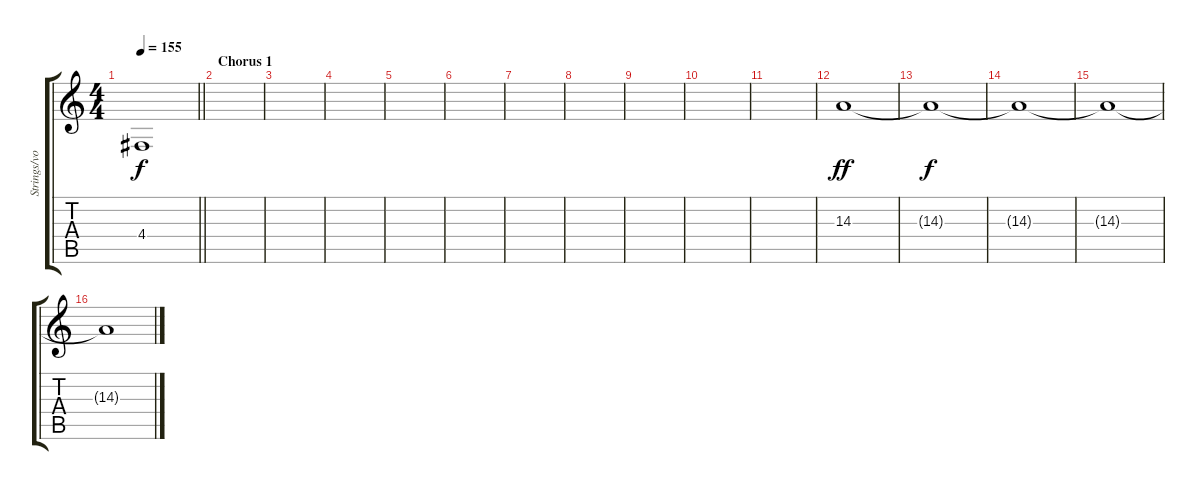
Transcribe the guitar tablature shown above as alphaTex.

\track ("Strings/vocal backup" "Strings/vo") {instrument cello}
\staff {score tabs}
\tuning (E4 B3 G3 D3 A2 E2) {hide}
\ts (4 4)
\tempo 155
\clef g2
\barLineRight lightlight
\ks c
4.4{t}.1{dy f} |
\section ("" "Chorus 1")
|
|
|
|
|
|
|
|
|
|
14.3.1{dy ff volume 16 instrument oboe} |
14.3{t}.1{dy f} |
14.3{t}.1 |
14.3{t}.1 |
14.3{t}.1
